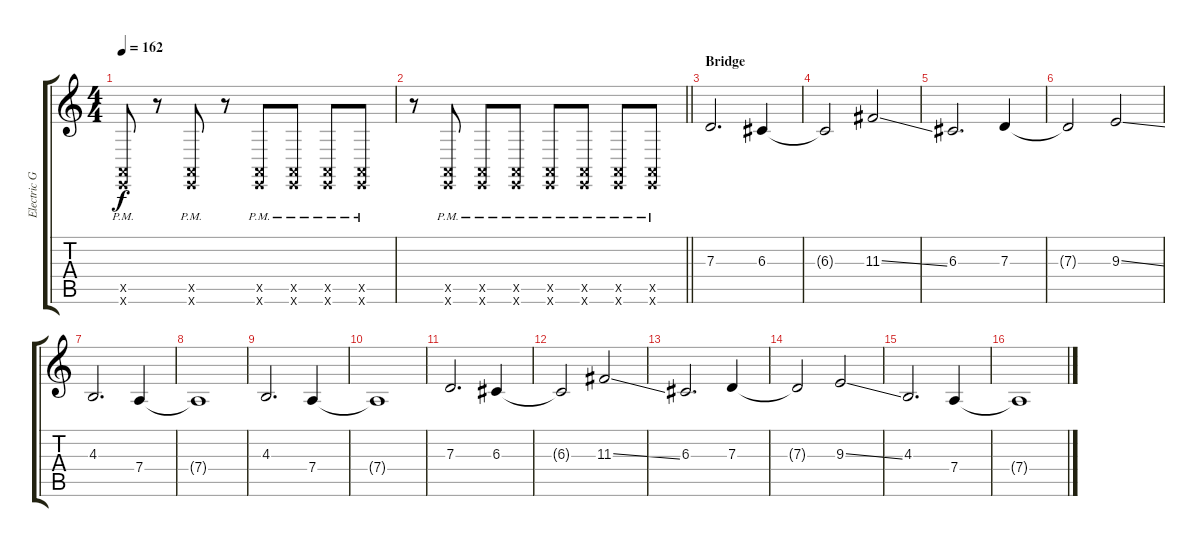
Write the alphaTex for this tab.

\track ("Electric Guitar" "Electric G") {instrument lead2sawtooth}
\staff {score tabs}
\tuning (E4 B3 G3 D3 A2 E2) {hide}
\ts (4 4)
\tempo 162
\clef g2
\ks c
(0.5{pm x} 0.6{pm x}).8{dy f} r.8 (0.5{pm x} 0.6{pm x}).8 r.8 (0.5{pm x} 0.6{pm x}).8 (0.5{pm x} 0.6{pm x}).8 (0.5{pm x} 0.6{pm x}).8 (0.5{pm x} 0.6{pm x}).8 |
\barLineRight lightlight
r.8 (0.5{pm x} 0.6{pm x}).8 (0.5{pm x} 0.6{pm x}).8 (0.5{pm x} 0.6{pm x}).8 (0.5{pm x} 0.6{pm x}).8 (0.5{pm x} 0.6{pm x}).8 (0.5{pm x} 0.6{pm x}).8 (0.5{pm x} 0.6{pm x}).8 |
\section ("" "Bridge")
7.3.2{d balance 12} 6.3.4 |
6.3{t}.2 11.3{ss}.2 |
6.3.2{d} 7.3.4 |
7.3{t}.2 9.3{ss}.2 |
4.3.2{d} 7.4.4 |
7.4{t}.1 |
4.3.2{d} 7.4.4 |
7.4{t}.1 |
7.3.2{d} 6.3.4 |
6.3{t}.2 11.3{ss}.2 |
6.3.2{d} 7.3.4 |
7.3{t}.2 9.3{ss}.2 |
4.3.2{d} 7.4.4 |
7.4{t}.1
